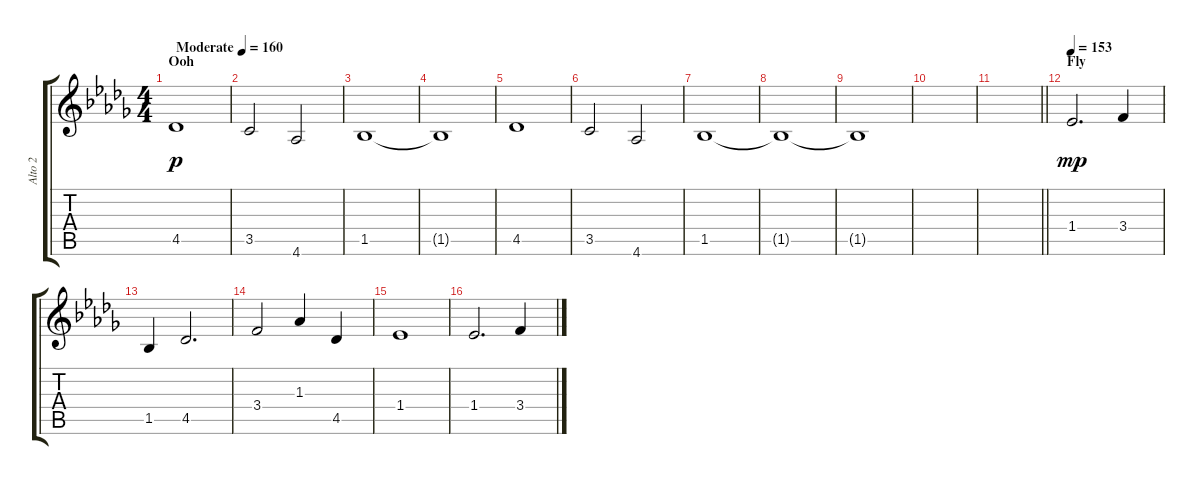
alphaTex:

\track ("Alto 2" "Alto 2") {instrument choiraahs}
\staff {score tabs}
\tuning (E5 B4 G4 D4 A3 E3) {hide}
\ts (4 4)
\section ("" "Ooh")
\tempo (160 "Moderate")
\clef g2
\ks bbminor
4.5.1{dy p instrument choiraahs} |
3.5.2 4.6.2 |
1.5.1 |
1.5{t}.1 |
4.5.1 |
3.5.2 4.6.2 |
1.5.1 |
1.5{t}.1 |
1.5{t}.1 |
|
\barLineRight lightlight
|
\section ("" "Fly")
\tempo 153
1.4.2{d dy mp} 3.4.4 |
1.5.4 4.5.2{d} |
3.4.2 1.3.4 4.5.4 |
1.4.1 |
1.4.2{d} 3.4.4
